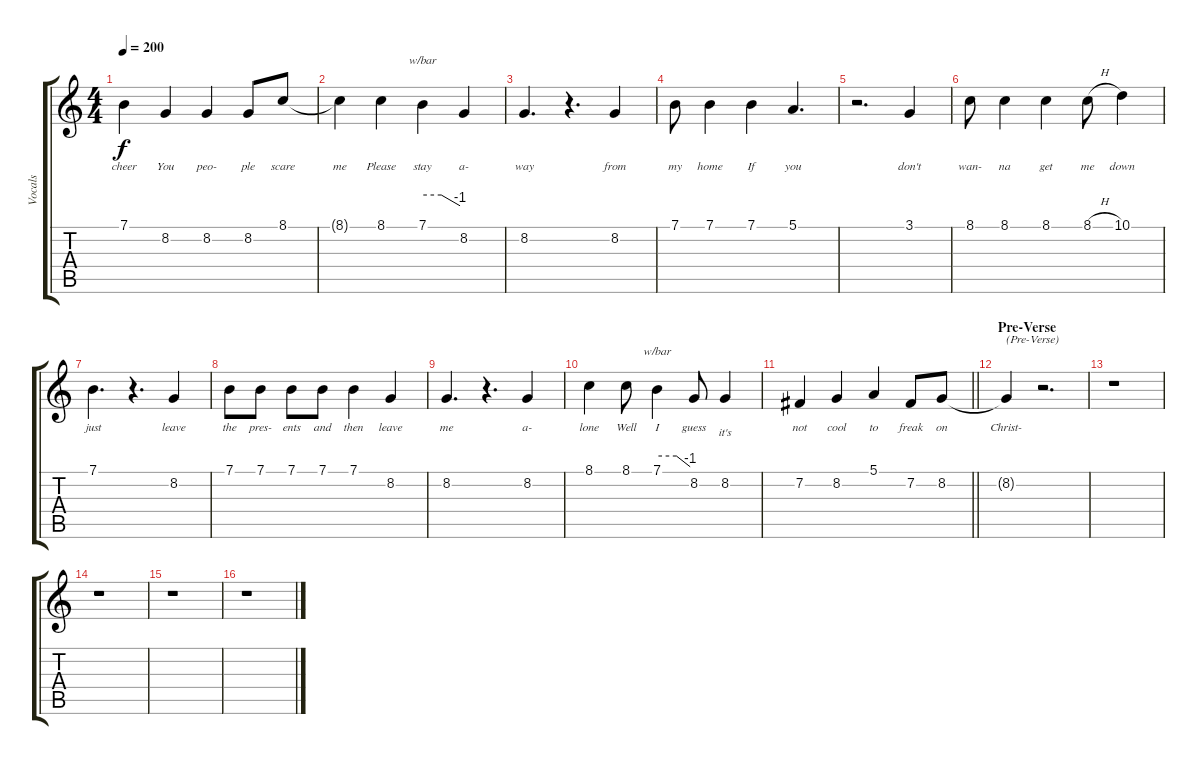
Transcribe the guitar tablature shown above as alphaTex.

\track ("Vocals" "Vocals") {instrument altosax}
\staff {score tabs}
\tuning (E4 B3 G3 D3 A2 E2) {hide}
\ts (4 4)
\tempo 200
\clef g2
\ks c
7.1.4{lyrics (0 "cheer") lyrics (1 "") lyrics (2 "") lyrics (3 "") lyrics (4 "") dy f} 8.2.4{lyrics (0 "You") lyrics (1 "") lyrics (2 "") lyrics (3 "") lyrics (4 "")} 8.2.4{lyrics (0 "peo-") lyrics (1 "") lyrics (2 "") lyrics (3 "") lyrics (4 "")} 8.2.8{lyrics (0 "ple") lyrics (1 "") lyrics (2 "") lyrics (3 "") lyrics (4 "")} 8.1.8{lyrics (0 "scare") lyrics (1 "") lyrics (2 "") lyrics (3 "") lyrics (4 "")} |
8.1{t}.4{lyrics (0 "me") lyrics (1 "") lyrics (2 "") lyrics (3 "") lyrics (4 "")} 8.1.4{lyrics (0 "Please") lyrics (1 "") lyrics (2 "") lyrics (3 "") lyrics (4 "")} 7.1.4{tbe (custom default 0 0 30 0 60 -4) lyrics (0 "stay") lyrics (1 "") lyrics (2 "") lyrics (3 "") lyrics (4 "")} 8.2.4{lyrics (0 "a-") lyrics (1 "") lyrics (2 "") lyrics (3 "") lyrics (4 "")} |
8.2.4{d lyrics (0 "way") lyrics (1 "") lyrics (2 "") lyrics (3 "") lyrics (4 "")} r.4{d} 8.2.4{lyrics (0 "from") lyrics (1 "") lyrics (2 "") lyrics (3 "") lyrics (4 "")} |
7.1.8{lyrics (0 "my") lyrics (1 "") lyrics (2 "") lyrics (3 "") lyrics (4 "")} 7.1.4{lyrics (0 "home") lyrics (1 "") lyrics (2 "") lyrics (3 "") lyrics (4 "")} 7.1.4{lyrics (0 "If") lyrics (1 "") lyrics (2 "") lyrics (3 "") lyrics (4 "")} 5.1.4{d lyrics (0 "you") lyrics (1 "") lyrics (2 "") lyrics (3 "") lyrics (4 "")} |
r.2{d} 3.1.4{lyrics (0 "don't") lyrics (1 "") lyrics (2 "") lyrics (3 "") lyrics (4 "")} |
8.1.8{lyrics (0 "wan-") lyrics (1 "") lyrics (2 "") lyrics (3 "") lyrics (4 "")} 8.1.4{lyrics (0 "na") lyrics (1 "") lyrics (2 "") lyrics (3 "") lyrics (4 "")} 8.1.4{lyrics (0 "get") lyrics (1 "") lyrics (2 "") lyrics (3 "") lyrics (4 "")} 8.1{h}.8{lyrics (0 "me") lyrics (1 "") lyrics (2 "") lyrics (3 "") lyrics (4 "")} 10.1.4{lyrics (0 "down") lyrics (1 "") lyrics (2 "") lyrics (3 "") lyrics (4 "")} |
7.1.4{d lyrics (0 "just") lyrics (1 "") lyrics (2 "") lyrics (3 "") lyrics (4 "")} r.4{d} 8.2.4{lyrics (0 "leave") lyrics (1 "") lyrics (2 "") lyrics (3 "") lyrics (4 "")} |
7.1.8{lyrics (0 "the") lyrics (1 "") lyrics (2 "") lyrics (3 "") lyrics (4 "")} 7.1.8{lyrics (0 "pres-") lyrics (1 "") lyrics (2 "") lyrics (3 "") lyrics (4 "")} 7.1.8{lyrics (0 "ents") lyrics (1 "") lyrics (2 "") lyrics (3 "") lyrics (4 "")} 7.1.8{lyrics (0 "and") lyrics (1 "") lyrics (2 "") lyrics (3 "") lyrics (4 "")} 7.1.4{lyrics (0 "then") lyrics (1 "") lyrics (2 "") lyrics (3 "") lyrics (4 "")} 8.2.4{lyrics (0 "leave") lyrics (1 "") lyrics (2 "") lyrics (3 "") lyrics (4 "")} |
8.2.4{d lyrics (0 "me") lyrics (1 "") lyrics (2 "") lyrics (3 "") lyrics (4 "")} r.4{d} 8.2.4{lyrics (0 "a-") lyrics (1 "") lyrics (2 "") lyrics (3 "") lyrics (4 "")} |
8.1.4{lyrics (0 "lone") lyrics (1 "") lyrics (2 "") lyrics (3 "") lyrics (4 "")} 8.1.8{lyrics (0 "Well") lyrics (1 "") lyrics (2 "") lyrics (3 "") lyrics (4 "")} 7.1.4{tbe (custom default 0 0 35 0 60 -4) lyrics (0 "I") lyrics (1 "") lyrics (2 "") lyrics (3 "") lyrics (4 "")} 8.2.8{lyrics (0 "guess") lyrics (1 "") lyrics (2 "") lyrics (3 "") lyrics (4 "")} 8.2.4{lyrics (0 "") lyrics (1 "it's") lyrics (2 "") lyrics (3 "") lyrics (4 "")} |
\barLineRight lightlight
7.2.4{lyrics (0 "not") lyrics (1 "") lyrics (2 "") lyrics (3 "") lyrics (4 "")} 8.2.4{lyrics (0 "cool") lyrics (1 "") lyrics (2 "") lyrics (3 "") lyrics (4 "")} 5.1.4{lyrics (0 "to") lyrics (1 "") lyrics (2 "") lyrics (3 "") lyrics (4 "")} 7.2.8{lyrics (0 "freak") lyrics (1 "") lyrics (2 "") lyrics (3 "") lyrics (4 "")} 8.2.8{lyrics (0 "on") lyrics (1 "") lyrics (2 "") lyrics (3 "") lyrics (4 "")} |
\section ("" "Pre-Verse")
8.2{t}.4{txt "(Pre-Verse)" lyrics (0 "Christ-") lyrics (1 "") lyrics (2 "") lyrics (3 "") lyrics (4 "")} r.2{d} |
r.1 |
r.1 |
r.1 |
r.1
